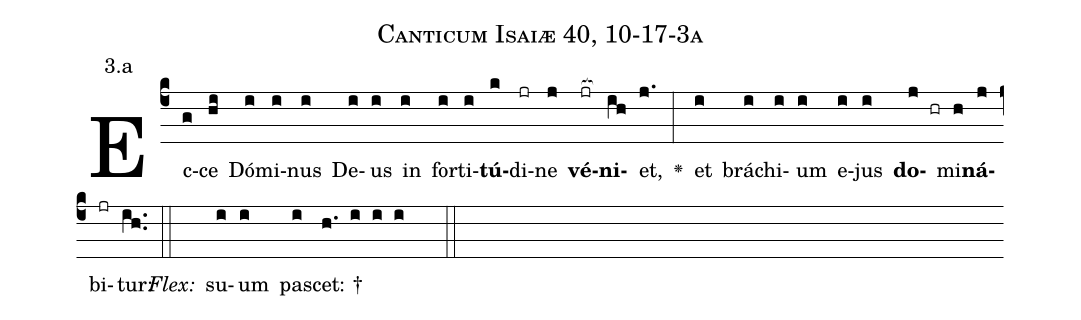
name: Canticum Isaiæ 40, 10-17-3a;
annotation: 3.a;
%%
(c4)Ec(g)ce(hi) Dó(i)mi(i)nus(i) De(i)us(i) in(i) for(i)ti(i)<b>tú</b>(k)di(jr)ne(j) <b>vé</b>(jr[ocb:1{])<b>ni</b>(ih[ocb:0}])et,(j.) <v>\greheightstar</v>(:) et(i) brá(i)chi(i)um(i) e(i)jus(i) <b>do</b>(j hr)mi(h)<b>ná</b>(j)bi(jr)tur:(ih..) (::)
<i>Flex:</i>()  su(i)um(i) pa(i)scet: †(h. i i i  ::)

%E(i) u(i) o(j) u(h) a(j) e.(ih..) (::)
